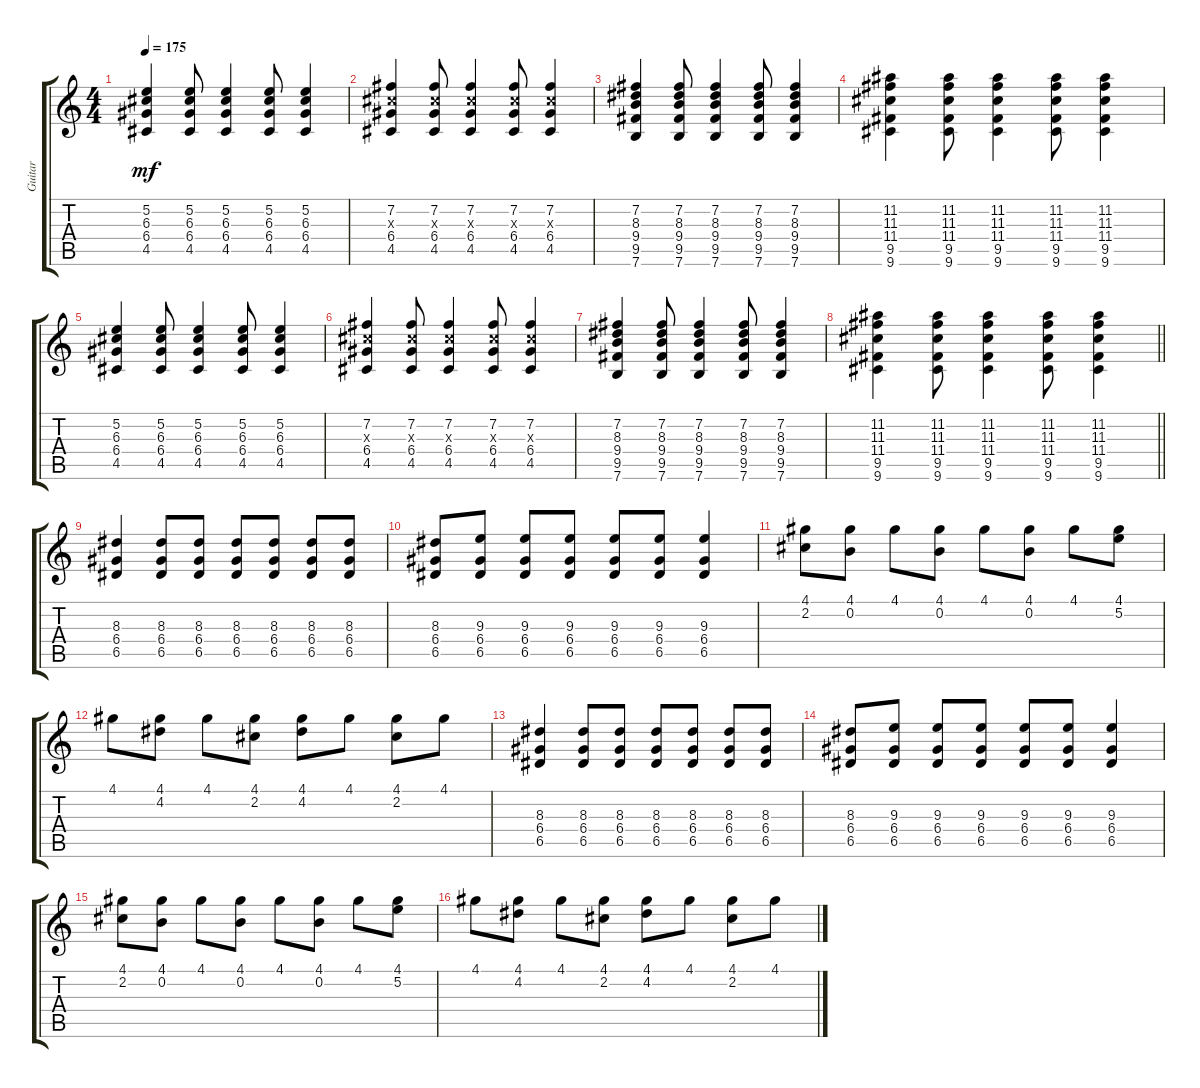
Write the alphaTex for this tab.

\track ("Guitar" "Guitar") {instrument acousticguitarsteel}
\staff {score tabs}
\tuning (E4 B3 G3 D3 A2 E2) {hide}
\ts (4 4)
\tempo 175
\clef g2
\ks c
(5.2 6.3 6.4 4.5).4{dy mf} (5.2 6.3 6.4 4.5).8 (5.2 6.3 6.4 4.5).4 (5.2 6.3 6.4 4.5).8 (5.2 6.3 6.4 4.5).4 |
(7.2 6.3{x} 6.4 4.5).4 (7.2 6.3{x} 6.4 4.5).8 (7.2 6.3{x} 6.4 4.5).4 (7.2 6.3{x} 6.4 4.5).8 (7.2 6.3{x} 6.4 4.5).4 |
(7.2 8.3 9.4 9.5 7.6).4 (7.2 8.3 9.4 9.5 7.6).8 (7.2 8.3 9.4 9.5 7.6).4 (7.2 8.3 9.4 9.5 7.6).8 (7.2 8.3 9.4 9.5 7.6).4 |
(11.2 11.3 11.4 9.5 9.6).4 (11.2 11.3 11.4 9.5 9.6).8 (11.2 11.3 11.4 9.5 9.6).4 (11.2 11.3 11.4 9.5 9.6).8 (11.2 11.3 11.4 9.5 9.6).4 |
(5.2 6.3 6.4 4.5).4 (5.2 6.3 6.4 4.5).8 (5.2 6.3 6.4 4.5).4 (5.2 6.3 6.4 4.5).8 (5.2 6.3 6.4 4.5).4 |
(7.2 6.3{x} 6.4 4.5).4 (7.2 6.3{x} 6.4 4.5).8 (7.2 6.3{x} 6.4 4.5).4 (7.2 6.3{x} 6.4 4.5).8 (7.2 6.3{x} 6.4 4.5).4 |
(7.2 8.3 9.4 9.5 7.6).4 (7.2 8.3 9.4 9.5 7.6).8 (7.2 8.3 9.4 9.5 7.6).4 (7.2 8.3 9.4 9.5 7.6).8 (7.2 8.3 9.4 9.5 7.6).4 |
\barLineRight lightlight
(11.2 11.3 11.4 9.5 9.6).4 (11.2 11.3 11.4 9.5 9.6).8 (11.2 11.3 11.4 9.5 9.6).4 (11.2 11.3 11.4 9.5 9.6).8 (11.2 11.3 11.4 9.5 9.6).4 |
(8.3 6.4 6.5).4 (8.3 6.4 6.5).8 (8.3 6.4 6.5).8 (8.3 6.4 6.5).8 (8.3 6.4 6.5).8 (8.3 6.4 6.5).8 (8.3 6.4 6.5).8 |
(8.3 6.4 6.5).8 (9.3 6.4 6.5).8 (9.3 6.4 6.5).8 (9.3 6.4 6.5).8 (9.3 6.4 6.5).8 (9.3 6.4 6.5).8 (9.3 6.4 6.5).4 |
(4.1 2.2).8 (4.1 0.2).8 4.1.8 (4.1 0.2).8 4.1.8 (4.1 0.2).8 4.1.8 (4.1 5.2).8 |
4.1.8 (4.1 4.2).8 4.1.8 (4.1 2.2).8 (4.1 4.2).8 4.1.8 (4.1 2.2).8 4.1.8 |
(8.3 6.4 6.5).4 (8.3 6.4 6.5).8 (8.3 6.4 6.5).8 (8.3 6.4 6.5).8 (8.3 6.4 6.5).8 (8.3 6.4 6.5).8 (8.3 6.4 6.5).8 |
(8.3 6.4 6.5).8 (9.3 6.4 6.5).8 (9.3 6.4 6.5).8 (9.3 6.4 6.5).8 (9.3 6.4 6.5).8 (9.3 6.4 6.5).8 (9.3 6.4 6.5).4 |
(4.1 2.2).8 (4.1 0.2).8 4.1.8 (4.1 0.2).8 4.1.8 (4.1 0.2).8 4.1.8 (4.1 5.2).8 |
4.1.8 (4.1 4.2).8 4.1.8 (4.1 2.2).8 (4.1 4.2).8 4.1.8 (4.1 2.2).8 4.1.8
